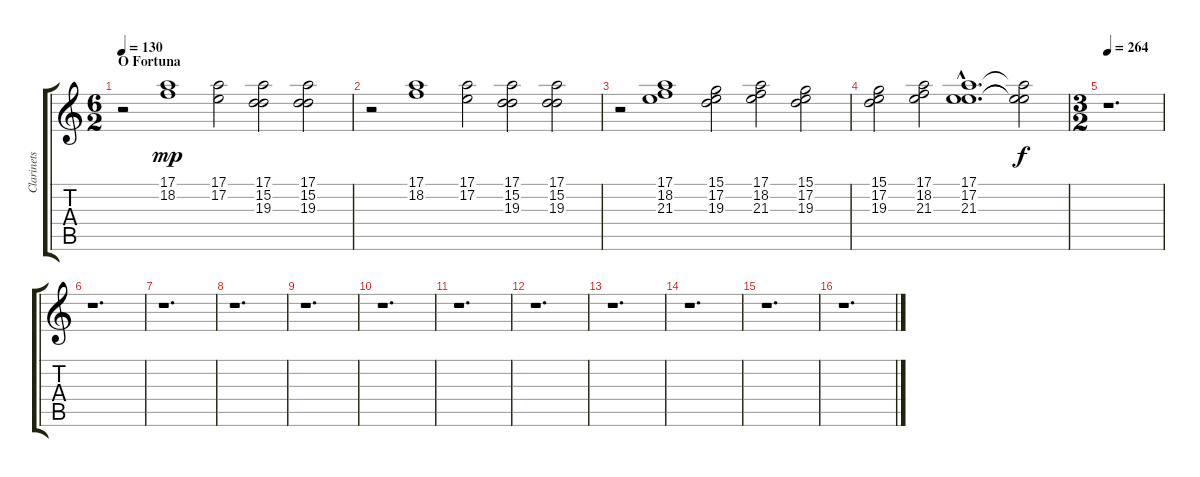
\track ("Clarinets" "Clarinets") {instrument clarinet}
\staff {score tabs}
\tuning (E4 B3 G3 D3 A2 E2) {hide}
\ts (6 2)
\section ("" "O Fortuna")
\tempo 130
\clef g2
\ks c
r.2{dy mp instrument clarinet} (17.1 18.2).1{instrument clarinet} (17.1 17.2).2 (17.1 15.2 19.3).2 (17.1 15.2 19.3).2 |
r.2 (17.1 18.2).1 (17.1 17.2).2 (17.1 15.2 19.3).2 (17.1 15.2 19.3).2 |
r.2 (17.1 18.2 21.3).1 (15.1 17.2 19.3).2 (17.1 18.2 21.3).2 (15.1 17.2 19.3).2 |
(15.1 17.2 19.3).2 (17.1 18.2 21.3).2 (17.1{hac} 17.2{hac} 21.3{hac}).1{d} (17.1{t} 17.2{t} 21.3{t}).2{dy f} |
\ts (3 2)
\tempo 264
r.1{d} |
r.1{d} |
r.1{d} |
r.1{d} |
r.1{d} |
r.1{d} |
r.1{d} |
r.1{d} |
r.1{d} |
r.1{d} |
r.1{d} |
r.1{d}
